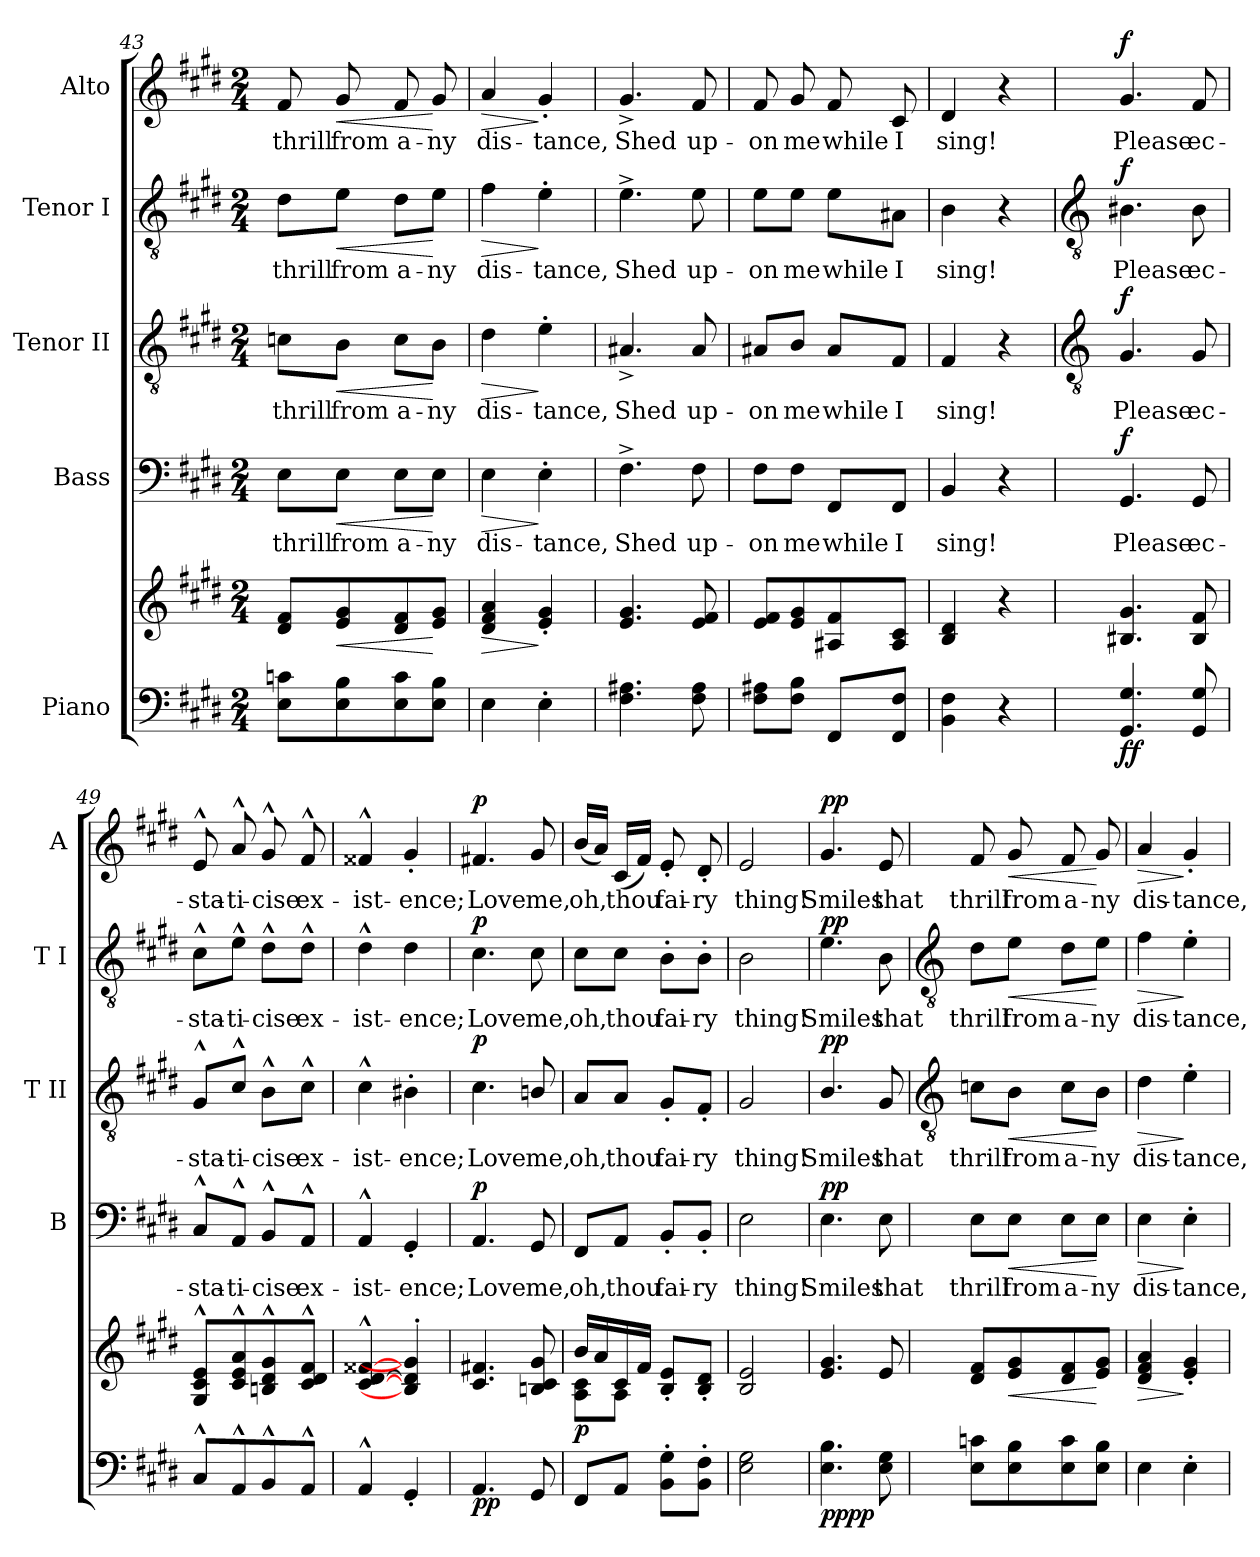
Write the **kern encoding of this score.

**kern	**kern	**dynam	**kern	**text	**dynam	**kern	**text	**dynam	**kern	**text	**dynam	**kern	**text	**dynam
*part5	*part5	*part5	*part4	*part4	*part4	*part3	*part3	*part3	*part2	*part2	*part2	*part1	*part1	*part1
*staff6	*staff5	*staff5/6	*staff4	*staff4	*staff4	*staff3	*staff3	*staff3	*staff2	*staff2	*staff2	*staff1	*staff1	*staff1
*I"Piano	*	*	*I"Bass	*	*	*I"Tenor II	*	*	*I"Tenor I	*	*	*I"Alto	*	*
*	*	*	*I'B	*	*	*I'T II	*	*	*I'T I	*	*	*I'A	*	*
*clefF4	*clefG2	*	*clefF4	*	*	*clefGv2	*	*	*clefGv2	*	*	*clefG2	*	*
*k[f#c#g#d#]	*k[f#c#g#d#]	*	*k[f#c#g#d#]	*	*	*k[f#c#g#d#]	*	*	*k[f#c#g#d#]	*	*	*k[f#c#g#d#]	*	*
*E:	*E:	*	*E:	*	*	*E:	*	*	*E:	*	*	*E:	*	*
*M2/4	*M2/4	*	*M2/4	*	*	*M2/4	*	*	*M2/4	*	*	*M2/4	*	*
=43	=43	=43	=43	=43	=43	=43	=43	=43	=43	=43	=43	=43	=43	=43
!	!	!	!	!LO:LY:b	!	!	!LO:LY:b	!	!	!LO:LY:b	!	!	!LO:LY:b	!
8E 8cnL	8d# 8f#L	.	8E\L	thrill	.	8cn\L	thrill	.	8d#\L	thrill	.	8f#	thrill	.
!	!	!LO:HP:b	!	!LO:LY:b	!LO:HP:b	!	!LO:LY:b	!LO:HP:b	!	!LO:LY:b	!LO:HP:b	!	!LO:LY:b	!LO:HP:b
8E 8B	8e 8g#	<	8E\J	from	<	8B\J	from	<	8e\J	from	<	8g#	from	<
!	!	!	!	!LO:LY:b	!	!	!LO:LY:b	!	!	!LO:LY:b	!	!	!LO:LY:b	!
8E 8c	8d# 8f#	.	8E\L	a-	.	8c\L	a-	.	8d#\L	a-	.	8f#	a-	.
!	!	!	!	!LO:LY:b	!	!	!LO:LY:b	!	!	!LO:LY:b	!	!	!LO:LY:b	!
8E 8BJ	8e 8g#J	[	8E\J	-ny	[	8B\J	-ny	[	8e\J	-ny	[	8g#	-ny	[
=44	=44	=44	=44	=44	=44	=44	=44	=44	=44	=44	=44	=44	=44	=44
!	!	!LO:HP:b	!	!LO:LY:b	!LO:HP:b	!	!LO:LY:b	!LO:HP:b	!	!LO:LY:b	!LO:HP:b	!	!LO:LY:b	!LO:HP:b
4E	4d# 4f# 4a	>	4E	dis-	>	4d#	dis-	>	4f#	dis-	>	4a	dis-	>
!	!	!	!	!LO:LY:b	!	!	!LO:LY:b	!	!	!LO:LY:b	!	!	!LO:LY:b	!
4E'	4e' 4g#'	]	4E'	-tance,	]	4e'	-tance,	]	4e'	-tance,	]	4g#'	-tance,	]
=45	=45	=45	=45	=45	=45	=45	=45	=45	=45	=45	=45	=45	=45	=45
!	!	!	!	!LO:LY:b	!	!	!LO:LY:b	!	!	!LO:LY:b	!	!	!LO:LY:b	!
4.F# 4.A#X	4.e 4.g#	.	4.F#^	Shed	.	4.A#X^	Shed	.	4.e^	Shed	.	4.g#^	Shed	.
!	!	!	!	!LO:LY:b	!	!	!LO:LY:b	!	!	!LO:LY:b	!	!	!LO:LY:b	!
8F# 8A#	8e 8f#	.	8F#	up-	.	8A#	up-	.	8e	up-	.	8f#	up-	.
=46	=46	=46	=46	=46	=46	=46	=46	=46	=46	=46	=46	=46	=46	=46
!	!	!	!	!LO:LY:b	!	!	!LO:LY:b	!	!	!LO:LY:b	!	!	!LO:LY:b	!
8F# 8A#XL	8e 8f#L	.	8F#\L	-on	.	8A#X/L	-on	.	8e\L	-on	.	8f#	-on	.
!	!	!	!	!LO:LY:b	!	!	!LO:LY:b	!	!	!LO:LY:b	!	!	!LO:LY:b	!
8F# 8BJ	8e 8g#	.	8F#\J	me	.	8B/J	me	.	8e\J	me	.	8g#	me	.
!	!	!	!	!LO:LY:b	!	!	!LO:LY:b	!	!	!LO:LY:b	!	!	!LO:LY:b	!
8FF#L	8A#X 8f#	.	8FF#/L	while	.	8A#/L	while	.	8e\L	while	.	8f#	while	.
!	!	!	!	!LO:LY:b	!	!	!LO:LY:b	!	!	!LO:LY:b	!	!	!LO:LY:b	!
8FF# 8F#J	8A# 8c#J	.	8FF#/J	I	.	8F#/J	I	.	8A#X\J	I	.	8c#	I	.
=47	=47	=47	=47	=47	=47	=47	=47	=47	=47	=47	=47	=47	=47	=47
!	!	!	!	!LO:LY:b	!	!	!LO:LY:b	!	!	!LO:LY:b	!	!	!LO:LY:b	!
4BB 4F#	4B 4d#	.	4BB	sing!	.	4F#	sing!	.	4B	sing!	.	4d#	sing!	.
4r	4r	.	4r	.	.	4r	.	.	4r	.	.	4r	.	.
!!LO:LB:g=z
=48	=48	=48	=48	=48	=48	=48	=48	=48	=48	=48	=48	=48	=48	=48
*	*	*	*	*	*	*clefGv2	*	*	*clefGv2	*	*	*	*	*
*	*^	*	*	*	*	*	*	*	*	*	*	*	*	*
!	!	!LO:N:vis=1	!LO:DY:b=2	!	!LO:LY:b	!	!	!LO:LY:b	!	!	!LO:LY:b	!	!	!LO:LY:b	!
!	!	!	!LO:DY:n=1:b	!	!	!LO:DY:b	!	!	!LO:DY:b	!	!	!LO:DY:b	!	!	!LO:DY:b
4.GG# 4.G#	4.B#X 4.g#	2ryy	f f	4.GG#	Please	f	4.G#	Please	f	4.B#X	Please	f	4.g#	Please	f
!	!	!	!	!	!LO:LY:b	!	!	!LO:LY:b	!	!	!LO:LY:b	!	!	!LO:LY:b	!
8GG# 8G#	8B# 8f#	.	.	8GG#	ec-	.	8G#	ec-	.	8B#	ec-	.	8f#	ec-	.
=49	=49	=49	=49	=49	=49	=49	=49	=49	=49	=49	=49	=49	=49	=49	=49
!	!	!LO:N:vis=1	!	!	!LO:LY:b	!	!	!LO:LY:b	!	!	!LO:LY:b	!	!	!LO:LY:b	!
8C#^^L	8G#^^ 8c#^^ 8e^^L	2ryy	.	8C#^^/L	-sta-	.	8G#^^/L	-sta-	.	8c#^^\L	-sta-	.	8e^^	-sta-	.
!	!	!	!	!	!LO:LY:b	!	!	!LO:LY:b	!	!	!LO:LY:b	!	!	!LO:LY:b	!
8AA^^	8c#^^ 8e^^ 8a^^	.	.	8AA^^/J	-ti-	.	8c#^^/J	-ti-	.	8e^^\J	-ti-	.	8a^^	-ti-	.
!	!	!	!	!	!LO:LY:b	!	!	!LO:LY:b	!	!	!LO:LY:b	!	!	!LO:LY:b	!
8BB^^	8Bn^^ 8d#^^ 8g#^^	.	.	8BB^^/L	-cise	.	8B^^\L	-cise	.	8d#^^\L	-cise	.	8g#^^	-cise	.
!	!	!	!	!	!LO:LY:b	!	!	!LO:LY:b	!	!	!LO:LY:b	!	!	!LO:LY:b	!
8AA^^J	8c#^^ 8d#^^ 8f#^^J	.	.	8AA^^/J	ex-	.	8c#^^\J	ex-	.	8d#^^\J	ex-	.	8f#^^	ex-	.
=50	=50	=50	=50	=50	=50	=50	=50	=50	=50	=50	=50	=50	=50	=50	=50
!	!	!LO:N:vis=1	!	!	!LO:LY:b	!	!	!LO:LY:b	!	!	!LO:LY:b	!	!	!LO:LY:b	!
4AA^^	[4c#^^ [4d#^^ [4f##X^^	2ryy	.	4AA^^	-ist-	.	4c#^^	-ist-	.	4d#^^	-ist-	.	4f##X^^	-ist-	.
!	!	!	!	!	!LO:LY:b	!	!	!LO:LY:b	!	!	!LO:LY:b	!	!	!LO:LY:b	!
4GG#'	4B#]' 4d#]' 4g#]'	.	.	4GG#'	-ence;	.	4B#X'	-ence;	.	4d#	-ence;	.	4g#'	-ence;	.
=51	=51	=51	=51	=51	=51	=51	=51	=51	=51	=51	=51	=51	=51	=51	=51
!	!	!LO:N:vis=1	!LO:DY:b=2	!	!LO:LY:b	!	!	!LO:LY:b	!	!	!LO:LY:b	!	!	!LO:LY:b	!
!	!	!	!LO:DY:n=1:b	!	!	!LO:DY:b	!	!	!LO:DY:b	!	!	!LO:DY:b	!	!	!LO:DY:b
4.AA	4.c# 4.f#X	2ryy	p p	4.AA	Love	p	4.c#	Love	p	4.c#	Love	p	4.f#X	Love	p
!	!	!	!	!	!LO:LY:b	!	!	!LO:LY:b	!	!	!LO:LY:b	!	!	!LO:LY:b	!
8GG#/	8Bn 8c# 8g#	.	.	8GG#/	me,	.	8Bn/	me,	.	8c#	me,	.	8g#	me,	.
=52	=52	=52	=52	=52	=52	=52	=52	=52	=52	=52	=52	=52	=52	=52	=52
!	!	!	!LO:DY:b	!	!LO:LY:b	!	!	!LO:LY:b	!	!	!LO:LY:b	!	!	!LO:LY:b	!
8FF#L	16bLL	8A\ 8c#\L	p	8FF#/L	oh,	.	8A/L	oh,	.	8c#\L	oh,	.	(<16bLL	oh,	.
.	16a	.	.	.	.	.	.	.	.	.	.	.	16aJJ)	.	.
!	!	!	!	!	!LO:LY:b	!	!	!LO:LY:b	!	!	!LO:LY:b	!	!	!LO:LY:b	!
8AAJ	16c#	8A\J	.	8AA/J	thou	.	8A/J	thou	.	8c#\J	thou	.	(<16c#LL	thou	.
.	16f#JJ	.	.	.	.	.	.	.	.	.	.	.	16f#JJ)	.	.
!	!	!	!	!	!LO:LY:b	!	!	!LO:LY:b	!	!	!LO:LY:b	!	!	!LO:LY:b	!
8BB' 8G#'L	8B' 8e'L	4ryy	.	8BB'/L	fai-	.	8G#'/L	fai-	.	8B'\L	fai-	.	8e'	fai-	.
!	!	!	!	!	!LO:LY:b	!	!	!LO:LY:b	!	!	!LO:LY:b	!	!	!LO:LY:b	!
8BB' 8F#'J	8B' 8d#'J	.	.	8BB'/J	-ry	.	8F#'/J	-ry	.	8B'\J	-ry	.	8d#'	-ry	.
=53	=53	=53	=53	=53	=53	=53	=53	=53	=53	=53	=53	=53	=53	=53	=53
!	!	!	!	!	!LO:LY:b	!	!	!LO:LY:b	!	!	!LO:LY:b	!	!	!LO:LY:b	!
2E 2G#	2B 2e	2ryy	.	2E	thing!	.	2G#	thing!	.	2B	thing!	.	2e	thing!	.
=54	=54	=54	=54	=54	=54	=54	=54	=54	=54	=54	=54	=54	=54	=54	=54
!	!	!	!LO:DY:b=2	!	!LO:LY:b	!	!	!LO:LY:b	!	!	!LO:LY:b	!	!	!LO:LY:b	!
!	!	!	!LO:DY:n=1:b	!	!	!LO:DY:b	!	!	!LO:DY:b	!	!	!LO:DY:b	!	!	!LO:DY:b
4.E\ 4.B\	4.e 4.g#	2ryy	pp pp	4.E	Smiles	pp	4.B/	Smiles	pp	4.e	Smiles	pp	4.g#	Smiles	pp
!	!	!	!	!	!LO:LY:b	!	!	!LO:LY:b	!	!	!LO:LY:b	!	!	!LO:LY:b	!
8E 8G#	8e	.	.	8E	that	.	8G#	that	.	8B	that	.	8e	that	.
*	*v	*v	*	*	*	*	*	*	*	*	*	*	*	*	*
!!LO:LB:g=z
=55	=55	=55	=55	=55	=55	=55	=55	=55	=55	=55	=55	=55	=55	=55
*	*	*	*	*	*	*clefGv2	*	*	*clefGv2	*	*	*	*	*
!	!	!	!	!LO:LY:b	!	!	!LO:LY:b	!	!	!LO:LY:b	!	!	!LO:LY:b	!
8E 8cnL	8d# 8f#L	.	8E\L	thrill	.	8cn\L	thrill	.	8d#\L	thrill	.	8f#	thrill	.
!	!	!LO:HP:b	!	!LO:LY:b	!LO:HP:b	!	!LO:LY:b	!LO:HP:b	!	!LO:LY:b	!LO:HP:b	!	!LO:LY:b	!LO:HP:b
8E 8B	8e 8g#	<	8E\J	from	<	8B\J	from	<	8e\J	from	<	8g#	from	<
!	!	!	!	!LO:LY:b	!	!	!LO:LY:b	!	!	!LO:LY:b	!	!	!LO:LY:b	!
8E 8c	8d# 8f#	.	8E\L	a-	.	8c\L	a-	.	8d#\L	a-	.	8f#	a-	.
!	!	!	!	!LO:LY:b	!	!	!LO:LY:b	!	!	!LO:LY:b	!	!	!LO:LY:b	!
8E 8BJ	8e 8g#J	[	8E\J	-ny	[	8B\J	-ny	[	8e\J	-ny	[	8g#	-ny	[
=56	=56	=56	=56	=56	=56	=56	=56	=56	=56	=56	=56	=56	=56	=56
!	!	!LO:HP:b	!	!LO:LY:b	!LO:HP:b	!	!LO:LY:b	!LO:HP:b	!	!LO:LY:b	!LO:HP:b	!	!LO:LY:b	!LO:HP:b
4E	4d# 4f# 4a	>	4E	dis-	>	4d#	dis-	>	4f#	dis-	>	4a	dis-	>
!	!	!	!	!LO:LY:b	!	!	!LO:LY:b	!	!	!LO:LY:b	!	!	!LO:LY:b	!
4E'	4e' 4g#'	]	4E'	-tance,	]	4e'	-tance,	]	4e'	-tance,	]	4g#'	-tance,	]
=	=	=	=	=	=	=	=	=	=	=	=	=	=	=
*-	*-	*-	*-	*-	*-	*-	*-	*-	*-	*-	*-	*-	*-	*-
